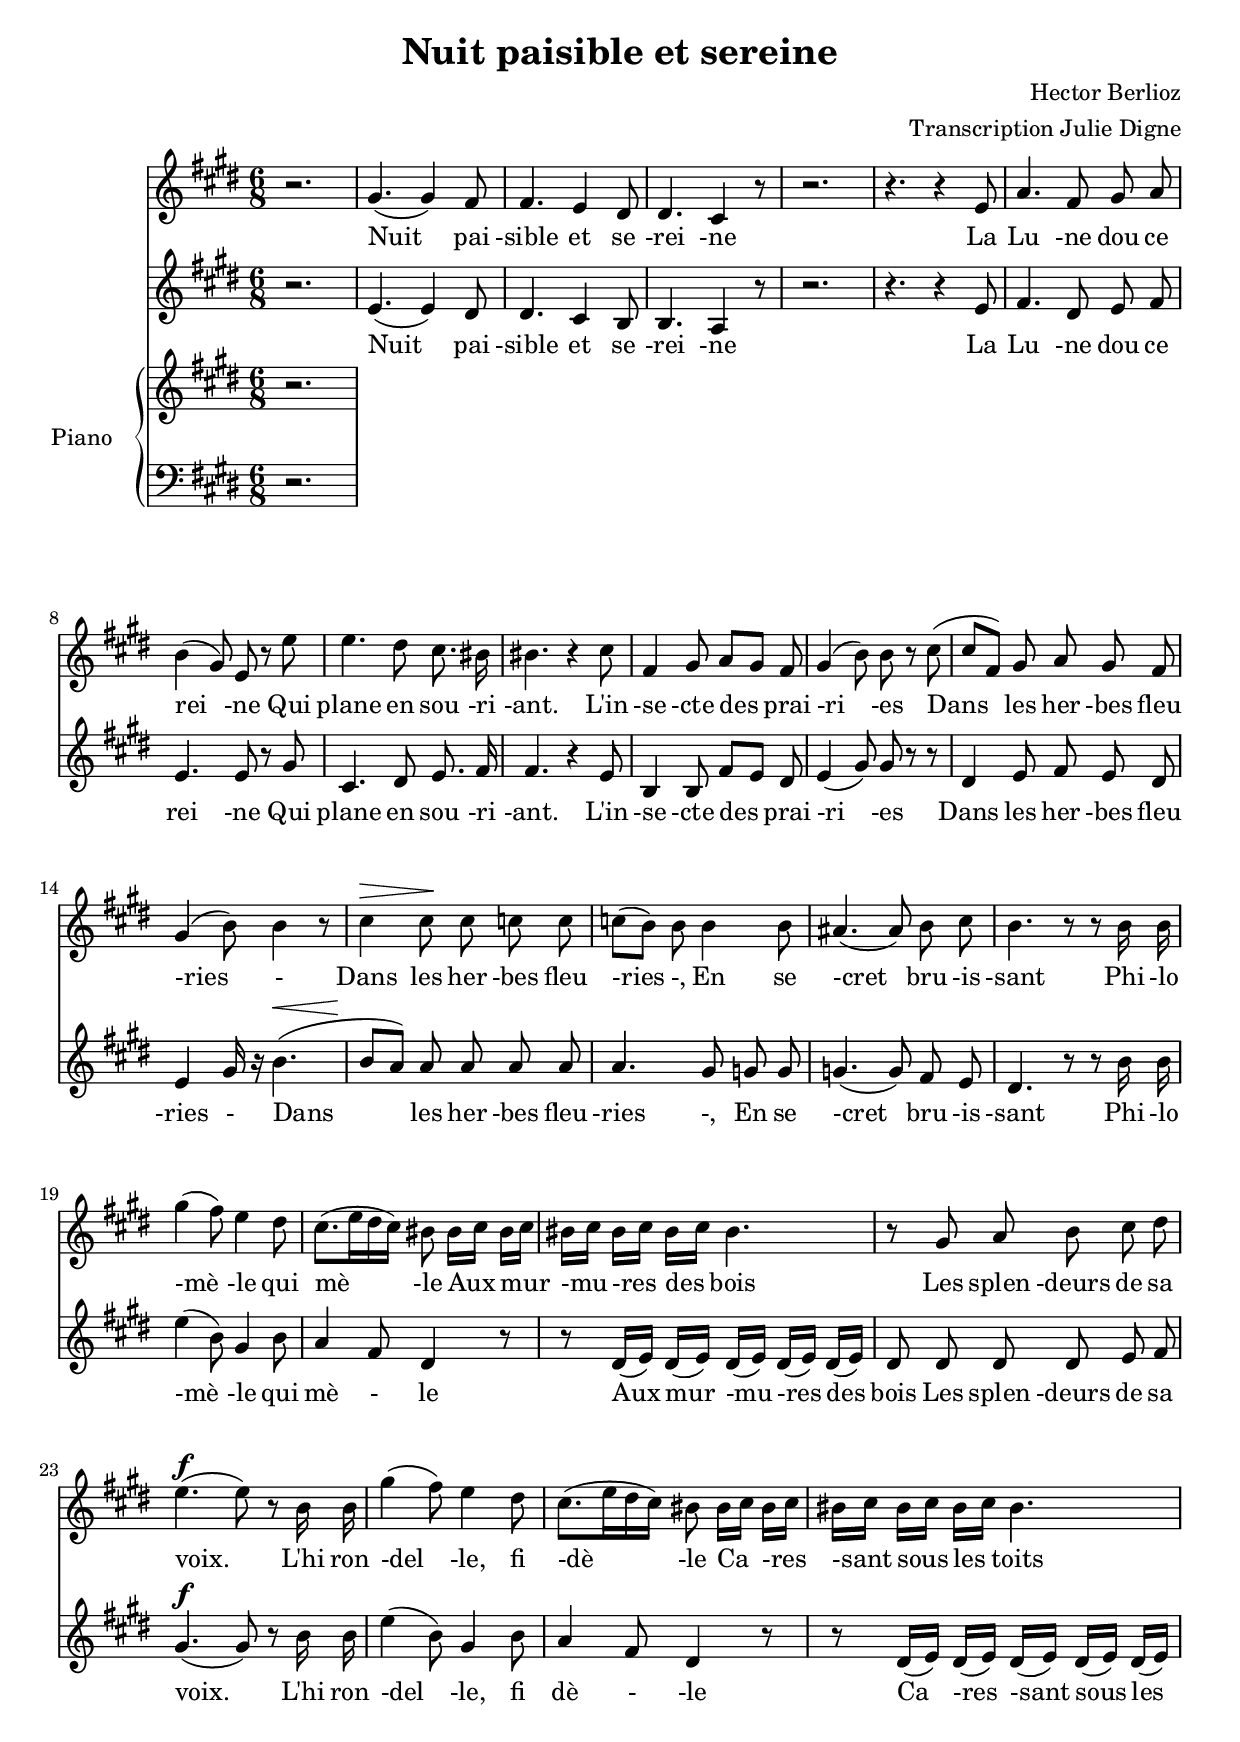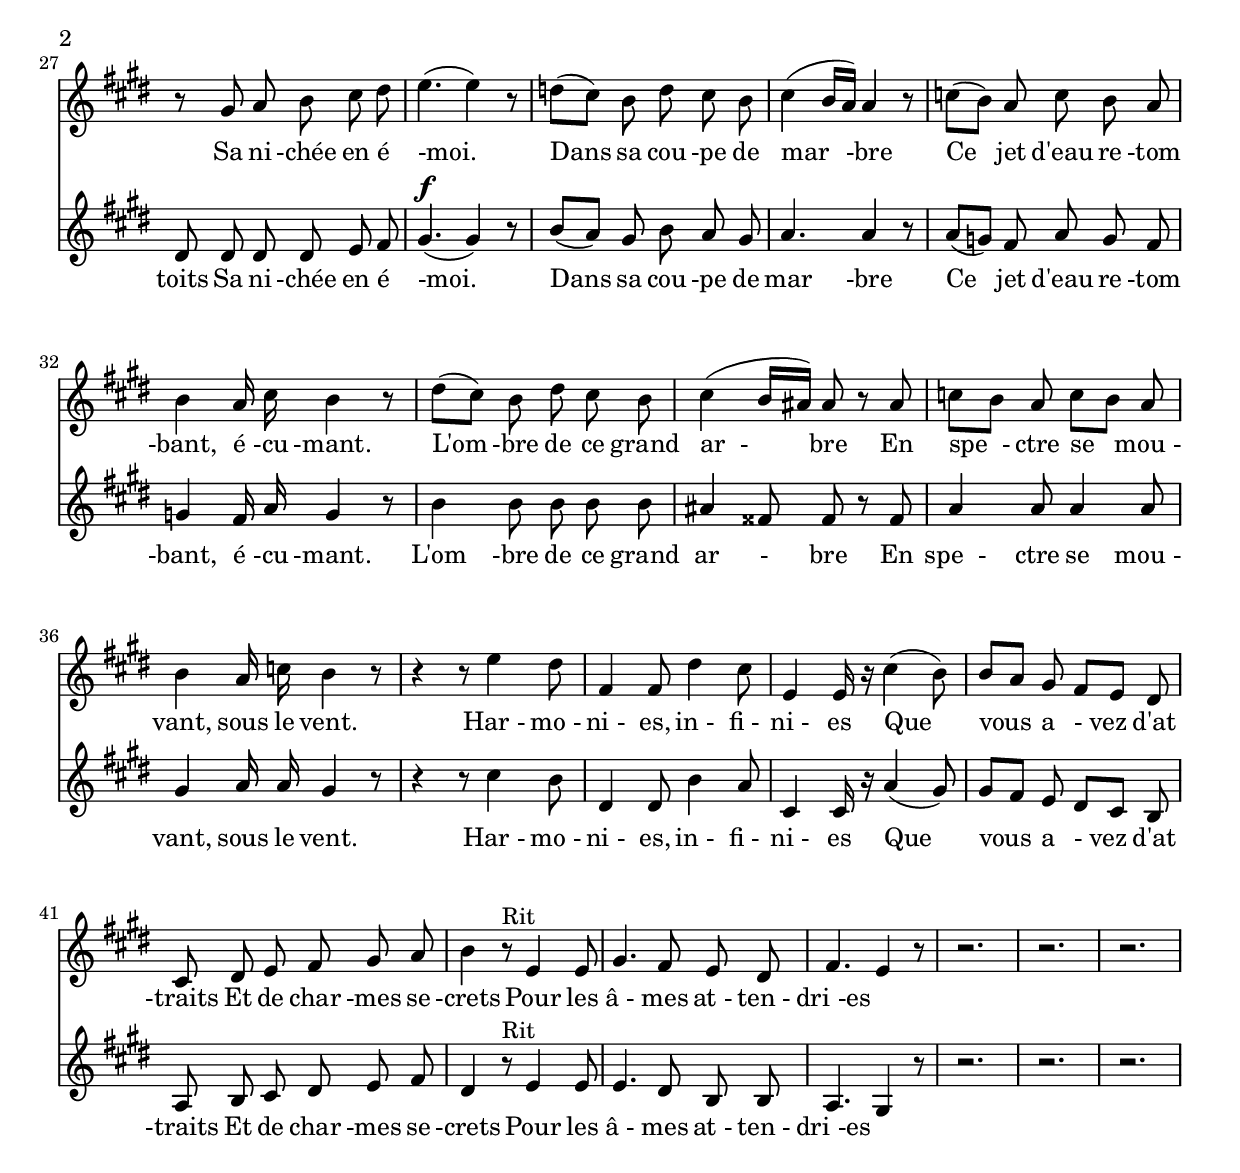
\version "2.10.10"
\header {
  title = "Nuit paisible et sereine"
  composer = "Hector Berlioz"
  arranger ="Transcription Julie Digne"
}


highvoice=\relative c' { 
        \clef treble
        \time 6/8
	\key e \major
  \autoBeamOff
  r2.
  gis'4.(gis4) fis8
  fis4. e4 dis8
  dis4. cis4 r8
  r2.
  
  r4. r4 e8
  a4. fis8 gis8 a8
  b4( gis8) e8 r e'
  e4. dis8 cis8. bis16
  
  bis4. r4 cis8
  fis,4 gis8 a[ gis] fis
  gis4( b8) b r8 cis(
  
  cis[ fis,8]) gis a gis fis
  gis4( b8) b4 r8
  cis4^\>  cis8\! cis c c
  
  c([b]) b8 b4 b8
  ais4.(ais8) b cis
  b4. r8 r8   b16 b16
  gis'4(fis8) e4 dis8
  cis8.([e16 dis cis]) bis8 bis16[cis] bis16[cis]
  bis16[cis] bis16[cis] bis16[cis] bis4.
  
  r8 gis a b cis dis
  e4.^\f(e8) r8 b16 b16
  gis'4(fis8) e4 dis8
  
  cis8.([e16 dis cis]) bis8 bis16[cis] bis16[cis]
  bis16[cis] bis16[cis] bis16[cis] bis4.
  r8 gis a b cis dis
  
  e4.(e4) r8
  d8([cis]) b d cis b
  cis4(b16[a]) a4 r8
  
  c([b]) a c b a
  b4 a16 cis b4 r8
  dis8([cis]) b dis cis b
  cis4(b16[ais]) ais8 r8 ais8

  c[ b] a c[ b] a
  b4 a16 c16 b4 r8
  r4 r8 e4 dis8 fis,4 fis8
  dis'4 cis8 e,4 e16 r16 cis'4(b8)
  
  b8[a] gis fis[e] dis
  cis dis e fis gis a 
  b4 r8^"Rit" e,4 e8
  gis4. fis8 e8 dis8
  fis4. e4 r8
  
  r2.
  r2.
  r2.
     }

texta = \lyricmode{
  Nuit pai -sible et se -rei -ne
  La Lu -ne dou ce rei -ne
  Qui plane en sou -ri -ant.
  
  L'in -se -cte des prai -ri -es
  Dans les her -bes fleu -ries -
  Dans les her -bes fleu -ries -,
  En se -cret bru -is -sant
  
  Phi -lo -mè -le qui mè -le
  Aux mur -mu -res des bois
  Les splen -deurs de sa voix.
  L'hi ron -del -le, fi -dè -le
  Ca -res -sant sous les toits
  Sa ni -chée en é -moi.
  Dans sa cou -pe de mar -bre
  Ce jet d'eau re -tom -bant, é -cu -mant.
  L'om -bre de ce grand ar__- bre
  En spe__- ctre se mou_- vant, sous le vent.
  Har_- mo_- ni_- es, in_- fi_- ni_- es
  Que vous a -_vez d'at -traits
  Et de char -mes se -crets
  Pour les â_- mes at_- ten_- dri_-es
  
}


medvoice=\relative c' { 
        \clef treble
        \time 6/8
	\key e \major
  \autoBeamOff
  r2.|
  e4.(e4) dis8 |
  dis4. cis4 b8|
  b4. a4 r8|
  r2.|
  r4. r4 e'8 |
  fis4. dis8 e fis|
  e4. e8 r8 gis|
  cis,4. dis8 e8. fis16|
  
  fis4. r4 e8|
  b4 b8 fis'[e] dis|
  e4 (gis8) gis8 r8 r8|
  
  dis4 e8 fis e dis|
  e4 gis16 r16 b4.^\<(|
  b8^\![a]) a8 a a a|
  
  a4. gis8 g g|
  g4.( g8) fis e|
  dis4. r8 r8 b'16 b|
  
  e4(b8) gis4 b8|
  a4 fis8 dis4 r8|
  r8 dis16([e]) dis16([e]) dis16([e]) dis16([e]) dis16([e])|
  
  dis8 dis dis dis e fis|
  gis4.^\f(gis8) r8 b16 b|
  e4(b8) gis4 b8|
  a4 fis8 dis4 r8|
  r8 dis16([e]) dis16([e]) dis16([e]) dis16([e]) dis16([e])|
  
  dis8 dis dis dis e fis|
  gis4.^\f(gis4) r8|
  b([a]) gis b a gis|
  a4. a4 r8|
  
  a([g]) fis a g fis|
  g4 fis16 a16 g4 r8|
  b4 b8 b b b|
  ais4 fisis8 fisis8 r8 fisis8|
  a4 a8 a4 a8|
  gis4 a16 a16 gis4 r8|
  r4 r8 cis4 b8|
  dis,4 dis8 b'4 a8|
  cis,4 cis16 r16 a'4(gis8)|
  
  gis[fis] e dis[cis] b|
  a b cis dis e fis|
  dis4 r8^"Rit" e4 e8|
  e4. dis8 b b|
  a4. gis4 r8|
  r2.
  r2.
  r2.
  
  
     }

%medvoice=\relative c' { 
%          \clef treble
%        \time 6/8
%	\key e \major
%  \autoBeamOff
%  r2.
%  %e4.(e4) dis8
%  %dis4. cis4 b8
%  %b4. a4 r8
%  %r2.
%  %r4. r4 e'8
%  %fis4. dis8 e fis
%  %e4. e8 r8 gis
%  %cis,4. dis8 e8. fis16
%  %
%  %fis4. r4 e8
%     }
     
textb =\lyricmode{
  Nuit pai -sible et se -rei -ne
  La Lu -ne dou ce rei -ne
  Qui plane en sou -ri -ant.
  
  L'in -se -cte des prai -ri -es
  Dans les her -bes fleu -ries -
  Dans les her -bes fleu -ries -,
  En se -cret bru -is -sant
  
  Phi -lo -mè -le qui mè - le
  Aux mur -mu -res des bois
  Les splen -deurs de sa voix.
  L'hi ron -del -le, fi dè - -le
  Ca -res -sant sous les toits
  Sa ni -chée en é -moi.
  Dans sa cou -pe de mar -bre
  Ce jet d'eau re -tom -bant, é -cu -mant.
  L'om -bre de ce grand ar - bre
  En spe__- ctre se mou_- vant, sous le vent.
  Har_- mo_- ni_- es, in_- fi_- ni_- es
  Que vous a -_vez d'at -traits
  Et de char -mes se -crets
  Pour les â_- mes at_- ten_- dri_-es
}  

     
upper = \relative c {
        \clef treble
        \key e \major
        \time 6/8
        \autoBeamOff
        r2.
}

lower = \relative c' {
        \clef bass
        \key e \major
        \time 6/8
        \autoBeamOff
        r2.
}

\score {
  <<
    \context Staff = highvoice
    <<
     \set Staff.midiInstrument = #"piccolo"
     %\set Staff.midiMinimumVolume = #0.8
     %\set Staff.midiMaximumVolume = #0.8
      \context Voice = Soprano   {\highvoice }
      \addlyrics{\texta}
    >>
        \context Staff = medvoice
    <<
      \set Staff.midiInstrument = #"clarinet"
      %\set Staff.midiMinimumVolume = #0.3
      %\set Staff.midiMaximumVolume = #0.3
      \context Voice = Mezzo  {\medvoice }
      \addlyrics{\textb}
    >>
      \new PianoStaff <<
           \set PianoStaff.instrumentName = "Piano  "
           \new Staff = "upper" \upper
           \new Staff = "lower" \lower
        >>

>>  
 %\midi{}
}


\layout {
    \context {\RemoveEmptyStaffContext}
}
